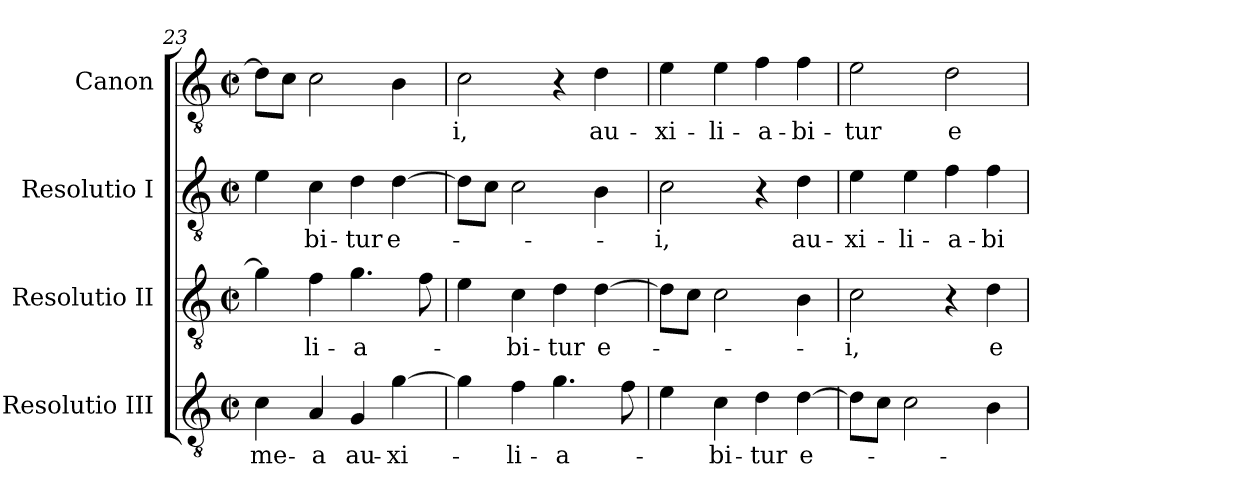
**kern	**text	**kern	**text	**kern	**text	**kern	**text
*part4	*part4	*part3	*part3	*part2	*part2	*part1	*part1
*staff4	*staff4	*staff3	*staff3	*staff2	*staff2	*staff1	*staff1
*I"Resolutio III	*	*I"Resolutio II	*	*I"Resolutio I	*	*I"Canon	*
*I'T.	*	*I'T.	*	*I'T.	*	*	*
*clefGv2	*	*clefGv2	*	*clefGv2	*	*clefGv2	*
*ITrd7c12	*	*ITrd7c12	*	*ITrd7c12	*	*ITrd7c12	*
*k[]	*	*k[]	*	*k[]	*	*k[]	*
*C:	*	*C:	*	*C:	*	*C:	*
*M2/2	*	*M2/2	*	*M2/2	*	*M2/2	*
*met(c|)	*	*met(c|)	*	*met(c|)	*	*met(c|)	*
=23	=23	=23	=23	=23	=23	=23	=23
!	!LO:LY:b:color=#000000	!	!	!	!	!	!
4Ci\	me-	4Gi\]	.	4Ei\	.	8Di\L]	.
.	.	.	.	.	.	8Ci\J	.
!	!LO:LY:b:color=#000000	!	!	!	!	!	!
!	!	!	!LO:LY:b:color=#000000	!	!	!	!
!	!	!	!	!	!LO:LY:b:color=#000000	!	!
4AAi/	-a	4Fi\	-li-	4Ci\	-bi-	2Ci\	.
!	!LO:LY:b:color=#000000	!	!	!	!	!	!
!	!	!	!LO:LY:b:color=#000000	!	!	!	!
!	!	!	!	!	!LO:LY:b:color=#000000	!	!
4GGi/	au-	4.Gi\	-a-	4Di\	-tur	.	.
!	!LO:LY:b:color=#000000	!	!	!	!	!	!
!	!	!	!	!	!LO:LY:b:color=#000000	!	!
[>4Gi\	-xi-	.	.	[>4Di\	e-	4BBi\	.
.	.	8Fi\	.	.	.	.	.
=24	=24	=24	=24	=24	=24	=24	=24
!	!	!	!	!	!	!	!LO:LY:b:color=#000000
4Gi\]	.	4Ei\	.	8Di\L]	.	2Ci\	-i,
.	.	.	.	8Ci\J	.	.	.
!	!LO:LY:b:color=#000000	!	!	!	!	!	!
!	!	!	!LO:LY:b:color=#000000	!	!	!	!
4Fi\	-li-	4Ci\	-bi-	2Ci\	.	.	.
!	!LO:LY:b:color=#000000	!	!	!	!	!	!
!	!	!	!LO:LY:b:color=#000000	!	!	!	!
4.Gi\	-a-	4Di\	-tur	.	.	4r	.
!	!	!	!LO:LY:b:color=#000000	!	!	!	!
!	!	!	!	!	!	!	!LO:LY:b:color=#000000
.	.	[>4Di\	e-	4BBi\	.	4Di\	au-
8Fi\	.	.	.	.	.	.	.
=25	=25	=25	=25	=25	=25	=25	=25
!	!	!	!	!	!LO:LY:b:color=#000000	!	!
!	!	!	!	!	!	!	!LO:LY:b:color=#000000
4Ei\	.	8Di\L]	.	2Ci\	-i,	4Ei\	-xi-
.	.	8Ci\J	.	.	.	.	.
!	!LO:LY:b:color=#000000	!	!	!	!	!	!
!	!	!	!	!	!	!	!LO:LY:b:color=#000000
4Ci\	-bi-	2Ci\	.	.	.	4Ei\	-li-
!	!LO:LY:b:color=#000000	!	!	!	!	!	!
!	!	!	!	!	!	!	!LO:LY:b:color=#000000
4Di\	-tur	.	.	4r	.	4Fi\	-a-
!	!LO:LY:b:color=#000000	!	!	!	!	!	!
!	!	!	!	!	!LO:LY:b:color=#000000	!	!
!	!	!	!	!	!	!	!LO:LY:b:color=#000000
[>4Di\	e-	4BBi\	.	4Di\	au-	4Fi\	-bi-
=26	=26	=26	=26	=26	=26	=26	=26
!	!	!	!LO:LY:b:color=#000000	!	!	!	!
!	!	!	!	!	!LO:LY:b:color=#000000	!	!
!	!	!	!	!	!	!	!LO:LY:b:color=#000000
8Di\L]	.	2Ci\	-i,	4Ei\	-xi-	2Ei\	-tur
8Ci\J	.	.	.	.	.	.	.
!	!	!	!	!	!LO:LY:b:color=#000000	!	!
2Ci\	.	.	.	4Ei\	-li-	.	.
!	!	!	!	!	!LO:LY:b:color=#000000	!	!
!	!	!	!	!	!	!	!LO:LY:b:color=#000000
.	.	4r	.	4Fi\	-a-	2Di\	e-
!	!	!	!LO:LY:b:color=#000000	!	!	!	!
!	!	!	!	!	!LO:LY:b:color=#000000	!	!
4BBi\	.	4Di\	e-	4Fi\	-bi-	.	.
=	=	=	=	=	=	=	=
*-	*-	*-	*-	*-	*-	*-	*-
